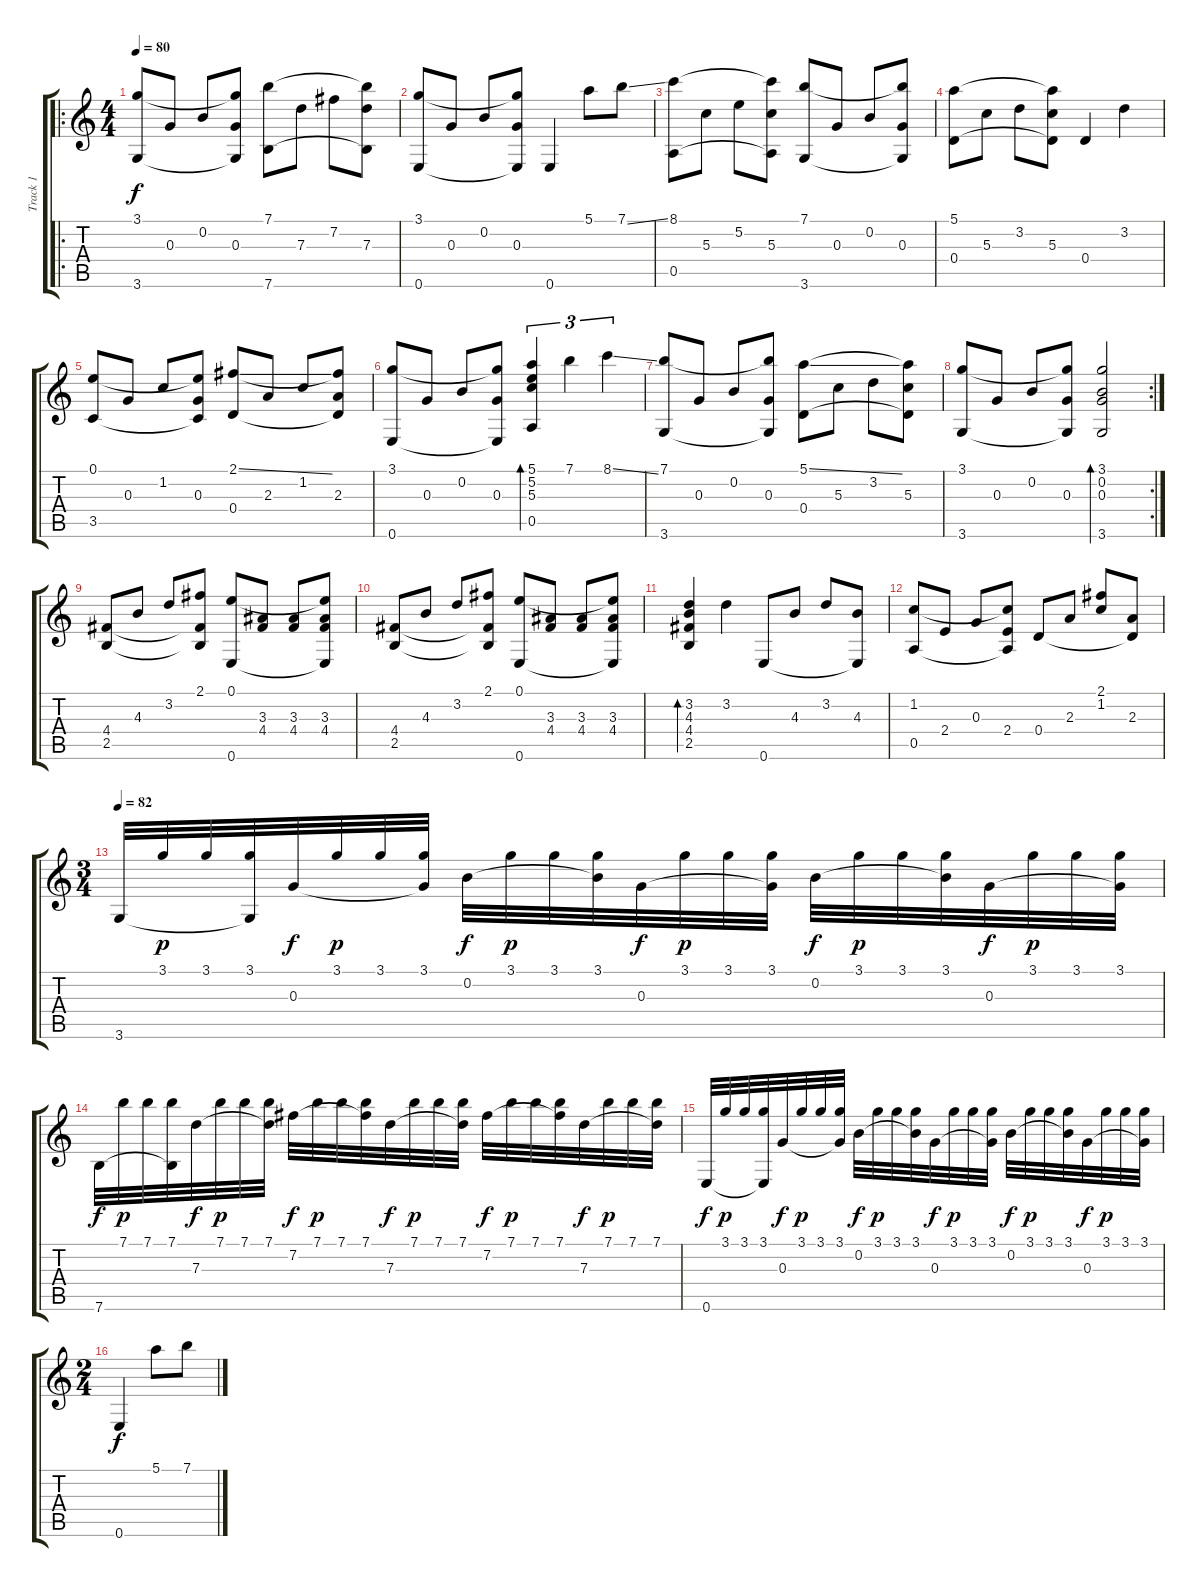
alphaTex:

\track ("Track 1" "Track 1") {instrument acousticguitarnylon}
\staff {score tabs}
\tuning (E4 B3 G3 D3 A2 E2) {hide}
\ro
\ts (4 4)
\tempo 80
\clef g2
\ks c
(3.1 3.6).8{dy f instrument acousticguitarnylon} 0.3.8 0.2.8 (3.1{t} 0.3 3.6{t}).8 (7.1 7.6).8 7.3.8 7.2.8 (7.1{t} 7.3 7.6{t}).8 |
(3.1 0.6).8 0.3.8 0.2.8 (3.1{t} 0.3 0.6{t}).8 0.6.4 5.1.8 7.1{ss}.8 |
(8.1 0.5).8 5.3.8 5.2.8 (8.1{t} 5.3 0.5{t}).8 (7.1 3.6).8 0.3.8 0.2.8 (7.1{t} 0.3 3.6{t}).8 |
(5.1 0.4).8 5.3.8 3.2.8 (5.1{t} 5.3 0.4{t}).8 0.4.4 3.2.4 |
(0.1 3.5).8 0.3.8 1.2.8 (0.1{t} 0.3 3.5{t}).8 (2.1{ss} 0.4).8 2.3.8 1.2.8 (2.1{t} 2.3 0.4{t}).8 |
(3.1 0.6).8 0.3.8 0.2.8 (3.1{t} 0.3 0.6{t}).8 (5.1 5.2 5.3 0.5).4{tu (3 2) bd 120} 7.1.4{tu (3 2)} 8.1{ss}.4{tu (3 2)} |
(7.1 3.6).8 0.3.8 0.2.8 (7.1{t} 0.3 3.6{t}).8 (5.1{ss} 0.4).8 5.3.8 3.2.8 (5.1{t} 5.3 0.4{t}).8 |
\rc 2
(3.1 3.6).8 0.3.8 0.2.8 (3.1{t} 0.3 3.6{t}).8 (3.1 0.2 0.3 3.6).2{bd 240} |
(4.4 2.5).8 4.3.8 3.2.8 (2.1 4.4{t} 2.5{t}).8 (0.1 0.6).8 (3.3 4.4).8 (3.3 4.4).8 (0.1{t} 3.3 4.4 0.6{t}).8 |
(4.4 2.5).8 4.3.8 3.2.8 (2.1 4.4{t} 2.5{t}).8 (0.1 0.6).8 (3.3 4.4).8 (3.3 4.4).8 (0.1{t} 3.3 4.4 0.6{t}).8 |
(3.2 4.3 4.4 2.5).4{bd 120} 3.2.4 0.6.8 4.3.8 3.2.8 (4.3 0.6{t}).8 |
(1.2 0.5).8 2.4.8 0.3.8 (1.2{t} 2.4 0.5{t}).8 0.4.8 2.3.8 (2.1 1.2).8 (2.3 0.4{t}).8 |
\ts (3 4)
\tempo 82
3.6.32 3.1.32{dy p} 3.1.32 (3.1 3.6{t}).32 0.3.32{dy f} 3.1.32{dy p} 3.1.32 (3.1 0.3{t}).32 0.2.32{dy f} 3.1.32{dy p} 3.1.32 (3.1 0.2{t}).32 0.3.32{dy f} 3.1.32{dy p} 3.1.32 (3.1 0.3{t}).32 0.2.32{dy f} 3.1.32{dy p} 3.1.32 (3.1 0.2{t}).32 0.3.32{dy f} 3.1.32{dy p} 3.1.32 (3.1 0.3{t}).32 |
7.6.32{dy f} 7.1.32{dy p} 7.1.32 (7.1 7.6{t}).32 7.3.32{dy f} 7.1.32{dy p} 7.1.32 (7.1 7.3{t}).32 7.2.32{dy f} 7.1.32{dy p} 7.1.32 (7.1 7.2{t}).32 7.3.32{dy f} 7.1.32{dy p} 7.1.32 (7.1 7.3{t}).32 7.2.32{dy f} 7.1.32{dy p} 7.1.32 (7.1 7.2{t}).32 7.3.32{dy f} 7.1.32{dy p} 7.1.32 (7.1 7.3{t}).32 |
0.6.32{dy f} 3.1.32{dy p} 3.1.32 (3.1 0.6{t}).32 0.3.32{dy f} 3.1.32{dy p} 3.1.32 (3.1 0.3{t}).32 0.2.32{dy f} 3.1.32{dy p} 3.1.32 (3.1 0.2{t}).32 0.3.32{dy f} 3.1.32{dy p} 3.1.32 (3.1 0.3{t}).32 0.2.32{dy f} 3.1.32{dy p} 3.1.32 (3.1 0.2{t}).32 0.3.32{dy f} 3.1.32{dy p} 3.1.32 (3.1 0.3{t}).32 |
\ts (2 4)
0.6.4{dy f} 5.1.8 7.1.8
